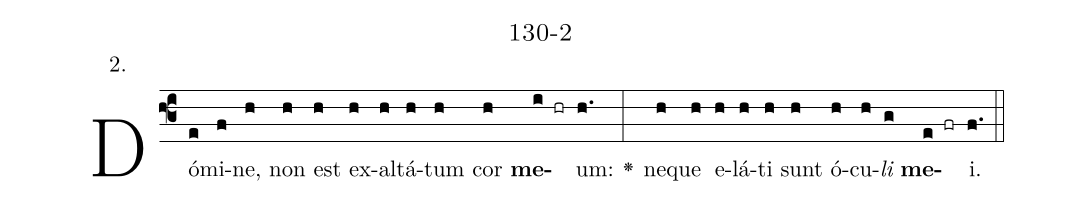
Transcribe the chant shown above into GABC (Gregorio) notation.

name: 130-2;
annotation: 2.;
%%
(f3)Dó(e)mi(f)ne,(h) non(h) est(h) ex(h)al(h)tá(h)tum(h) cor(h) <b>me</b>(i hr)um:(h.) <v>\greheightstar</v>(:) ne(h)que(h) e(h)lá(h)ti(h) sunt(h) ó(h)cu(h)<i>li</i>(g) <b>me</b>(e fr)i.(f.) (::)


%E(h) u(h) o(h) u(g) a(e) e.(f.) (::)
